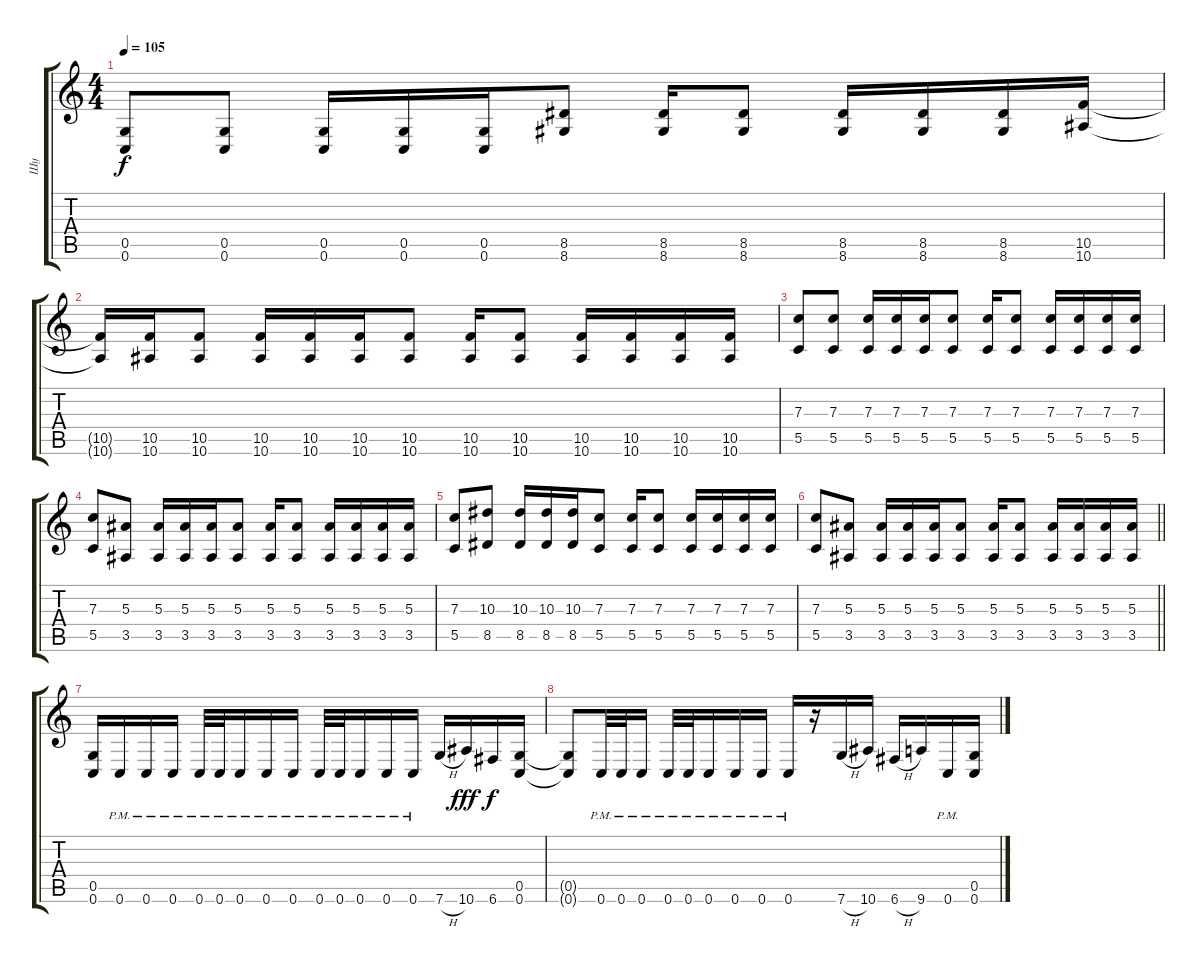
\track ("Шу" "Шу") {instrument overdrivenguitar}
\staff {score tabs}
\tuning (D4 A3 F3 C3 G2 C2) {hide}
\ts (4 4)
\section ("" "")
\tempo 105
\clef g2
\ks c
(0.5 0.6).8{dy f} (0.5 0.6).8 (0.5 0.6).16 (0.5 0.6).16 (0.5 0.6).16 (8.5 8.6).8 (8.5 8.6).16 (8.5 8.6).8 (8.5 8.6).16 (8.5 8.6).16 (8.5 8.6).16 (10.5 10.6).16 |
(10.5{t} 10.6{t}).16 (10.5 10.6).16 (10.5 10.6).8 (10.5 10.6).16 (10.5 10.6).16 (10.5 10.6).16 (10.5 10.6).8 (10.5 10.6).16 (10.5 10.6).8 (10.5 10.6).16 (10.5 10.6).16 (10.5 10.6).16 (10.5 10.6).16 |
(7.3 5.5).8 (7.3 5.5).8 (7.3 5.5).16 (7.3 5.5).16 (7.3 5.5).16 (7.3 5.5).8 (7.3 5.5).16 (7.3 5.5).8 (7.3 5.5).16 (7.3 5.5).16 (7.3 5.5).16 (7.3 5.5).16 |
(7.3 5.5).8 (5.3 3.5).8 (5.3 3.5).16 (5.3 3.5).16 (5.3 3.5).16 (5.3 3.5).8 (5.3 3.5).16 (5.3 3.5).8 (5.3 3.5).16 (5.3 3.5).16 (5.3 3.5).16 (5.3 3.5).16 |
(7.3 5.5).8 (10.3 8.5).8 (10.3 8.5).16 (10.3 8.5).16 (10.3 8.5).16 (7.3 5.5).8 (7.3 5.5).16 (7.3 5.5).8 (7.3 5.5).16 (7.3 5.5).16 (7.3 5.5).16 (7.3 5.5).16 |
\barLineRight lightlight
(7.3 5.5).8 (5.3 3.5).8 (5.3 3.5).16 (5.3 3.5).16 (5.3 3.5).16 (5.3 3.5).8 (5.3 3.5).16 (5.3 3.5).8 (5.3 3.5).16 (5.3 3.5).16 (5.3 3.5).16 (5.3 3.5).16 |
\section ("" "")
(0.5 0.6).16 0.6{pm}.16 0.6{pm}.16 0.6{pm}.16 0.6{pm}.32 0.6{pm}.32 0.6{pm}.16 0.6{pm}.16 0.6{pm}.16 0.6{pm}.32 0.6{pm}.32 0.6{pm}.16 0.6{pm}.16 0.6{pm}.16 7.6{h}.16 10.6.16{dy fff} 6.6.16{dy f} (0.5 0.6).16 |
(0.5{t} 0.6{t}).8 0.6{pm}.32 0.6{pm}.32 0.6{pm}.16 0.6{pm}.32 0.6{pm}.32 0.6{pm}.16 0.6{pm}.16 0.6{pm}.16 0.6{pm}.16 r.16 7.6{h}.16 10.6.16 6.6{h}.16 9.6.16 0.6{pm}.16 (0.5 0.6).16
